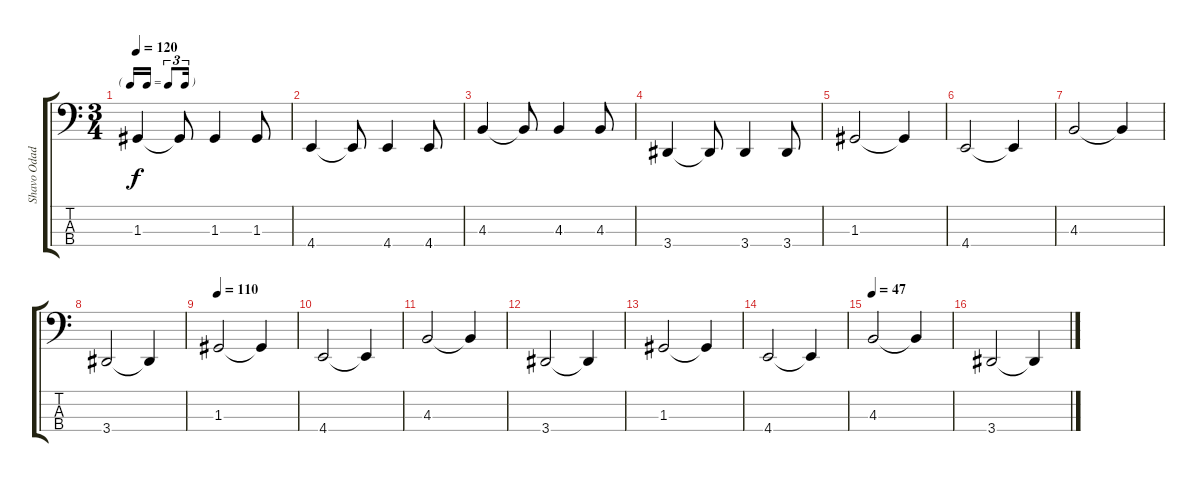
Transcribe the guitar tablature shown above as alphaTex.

\track ("Shavo Odadjian" "Shavo Odad") {instrument electricbasspick}
\staff {score tabs}
\tuning (F2 C2 G1 C1) {hide}
\ts (3 4)
\tf triplet16th
\tempo 120
\clef f4
\ks c
1.3.4{dy f} 1.3{t}.8 1.3.4 1.3.8 |
4.4.4 4.4{t}.8 4.4.4 4.4.8 |
4.3.4 4.3{t}.8 4.3.4 4.3.8 |
3.4.4 3.4{t}.8 3.4.4 3.4.8 |
1.3.2 1.3{t}.4 |
4.4.2 4.4{t}.4 |
4.3.2 4.3{t}.4 |
3.4.2 3.4{t}.4 |
\tempo 105
\tempo 110
1.3.2 1.3{t}.4 |
4.4.2 4.4{t}.4 |
4.3.2 4.3{t}.4 |
3.4.2 3.4{t}.4 |
1.3.2 1.3{t}.4 |
4.4.2 4.4{t}.4 |
\tempo 47
4.3.2 4.3{t}.4 |
3.4.2 3.4{t}.4
